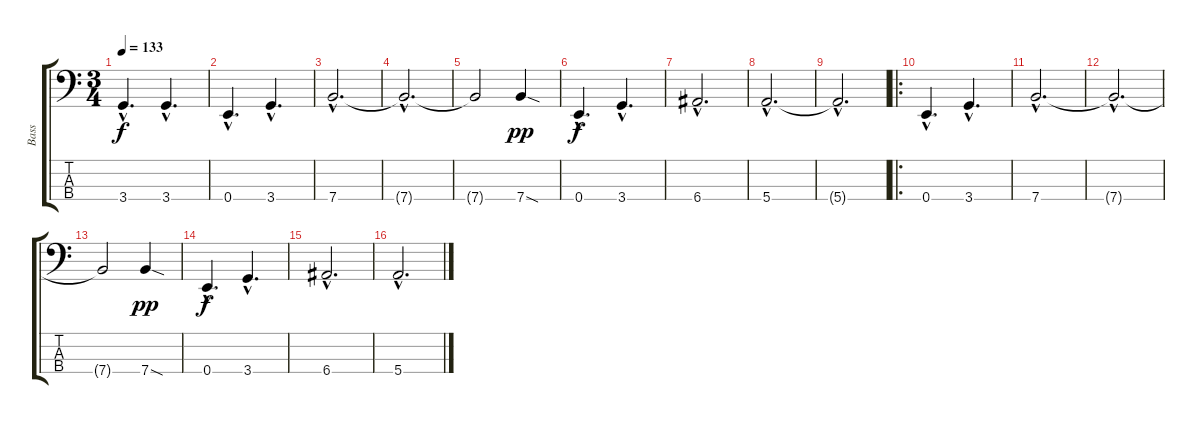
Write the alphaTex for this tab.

\track ("Bass" "Bass") {instrument electricbassfinger}
\staff {score tabs}
\tuning (G2 D2 A1 E1) {hide}
\ts (3 4)
\tempo 133
\clef f4
\ks c
3.4{hac}.4{d dy f} 3.4{hac}.4{d} |
0.4{hac}.4{d} 3.4{hac}.4{d} |
7.4{hac}.2{d} |
7.4{hac t}.2{d} |
7.4{t}.2 7.4{sod}.4{dy pp} |
0.4{hac}.4{d dy f} 3.4{hac}.4{d} |
6.4{hac}.2{d} |
5.4{hac}.2{d} |
5.4{hac t}.2{d} |
\ro
0.4{hac}.4{d} 3.4{hac}.4{d} |
7.4{hac}.2{d} |
7.4{hac t}.2{d} |
7.4{t}.2 7.4{sod}.4{dy pp} |
0.4{hac}.4{d dy f} 3.4{hac}.4{d} |
6.4{hac}.2{d} |
5.4{hac}.2{d}
